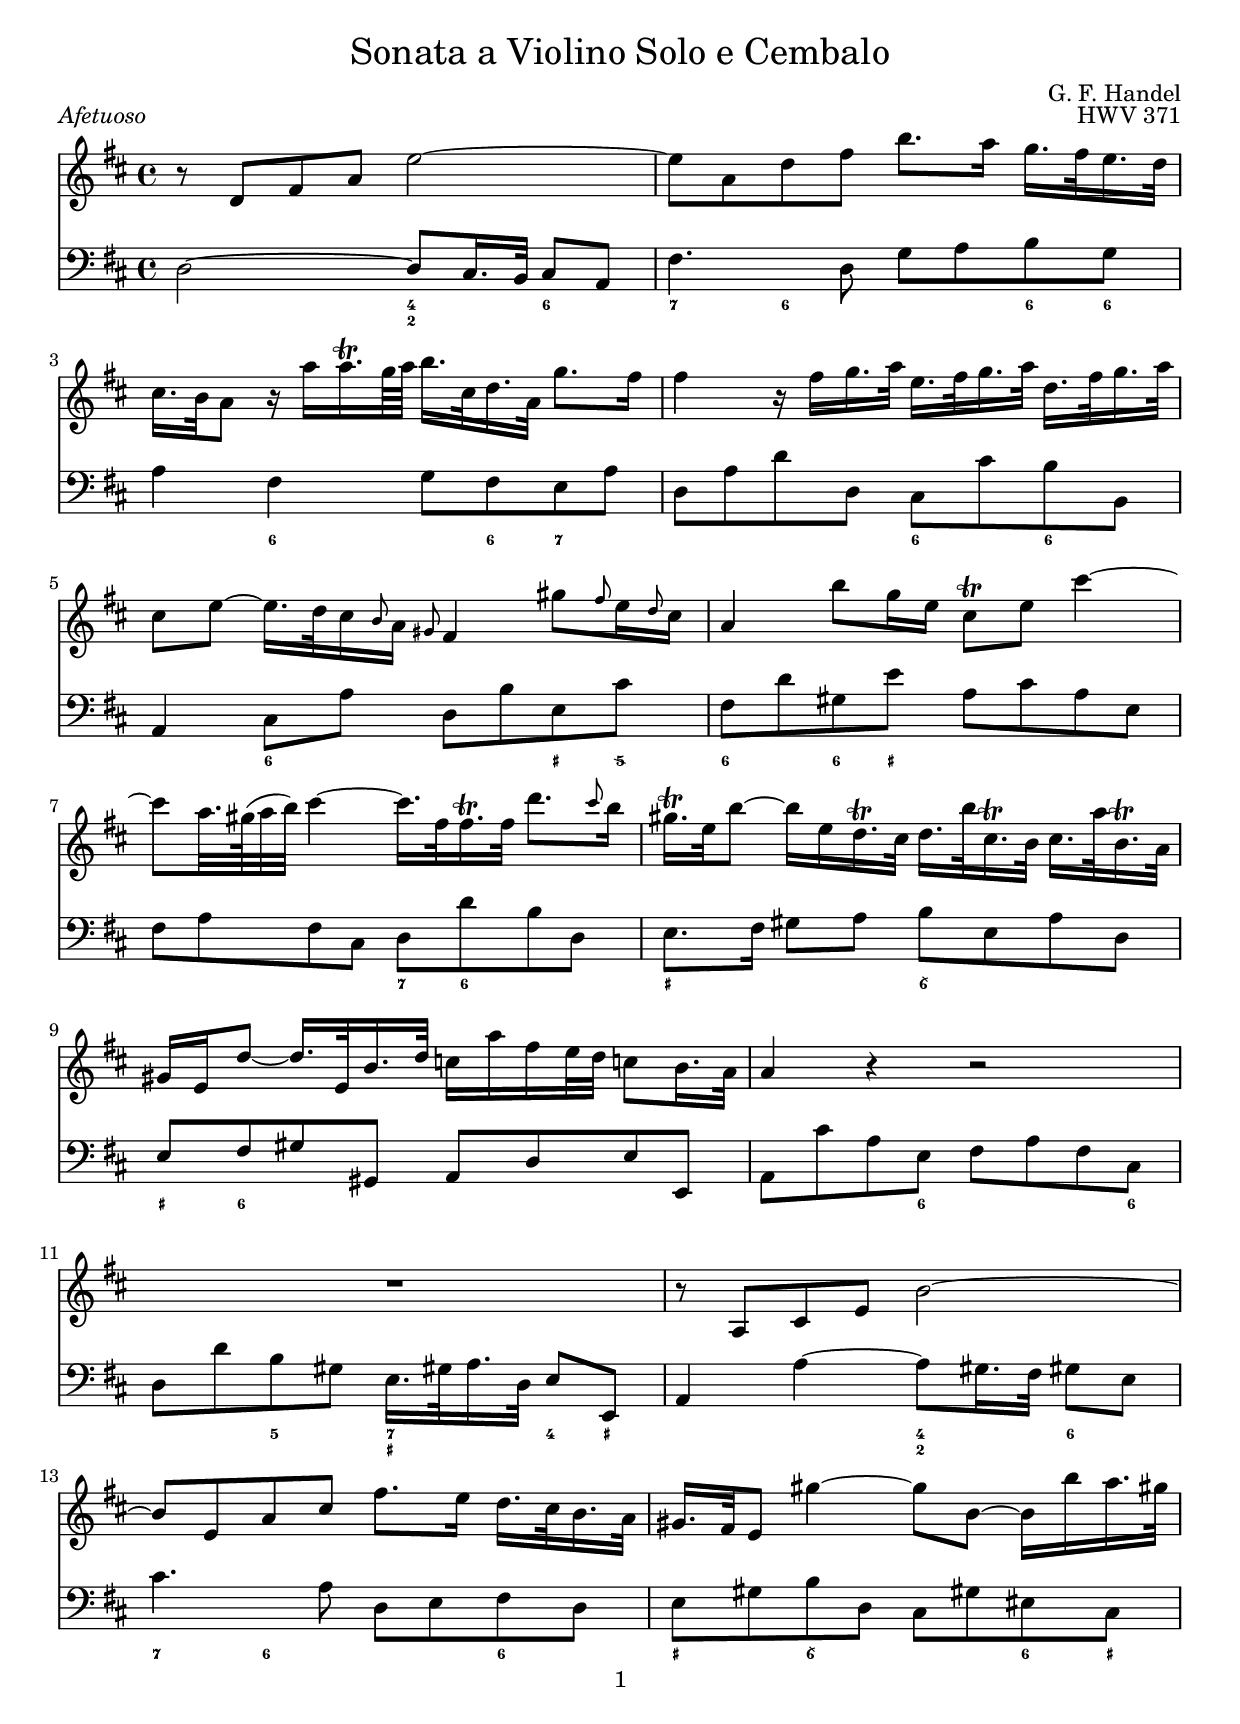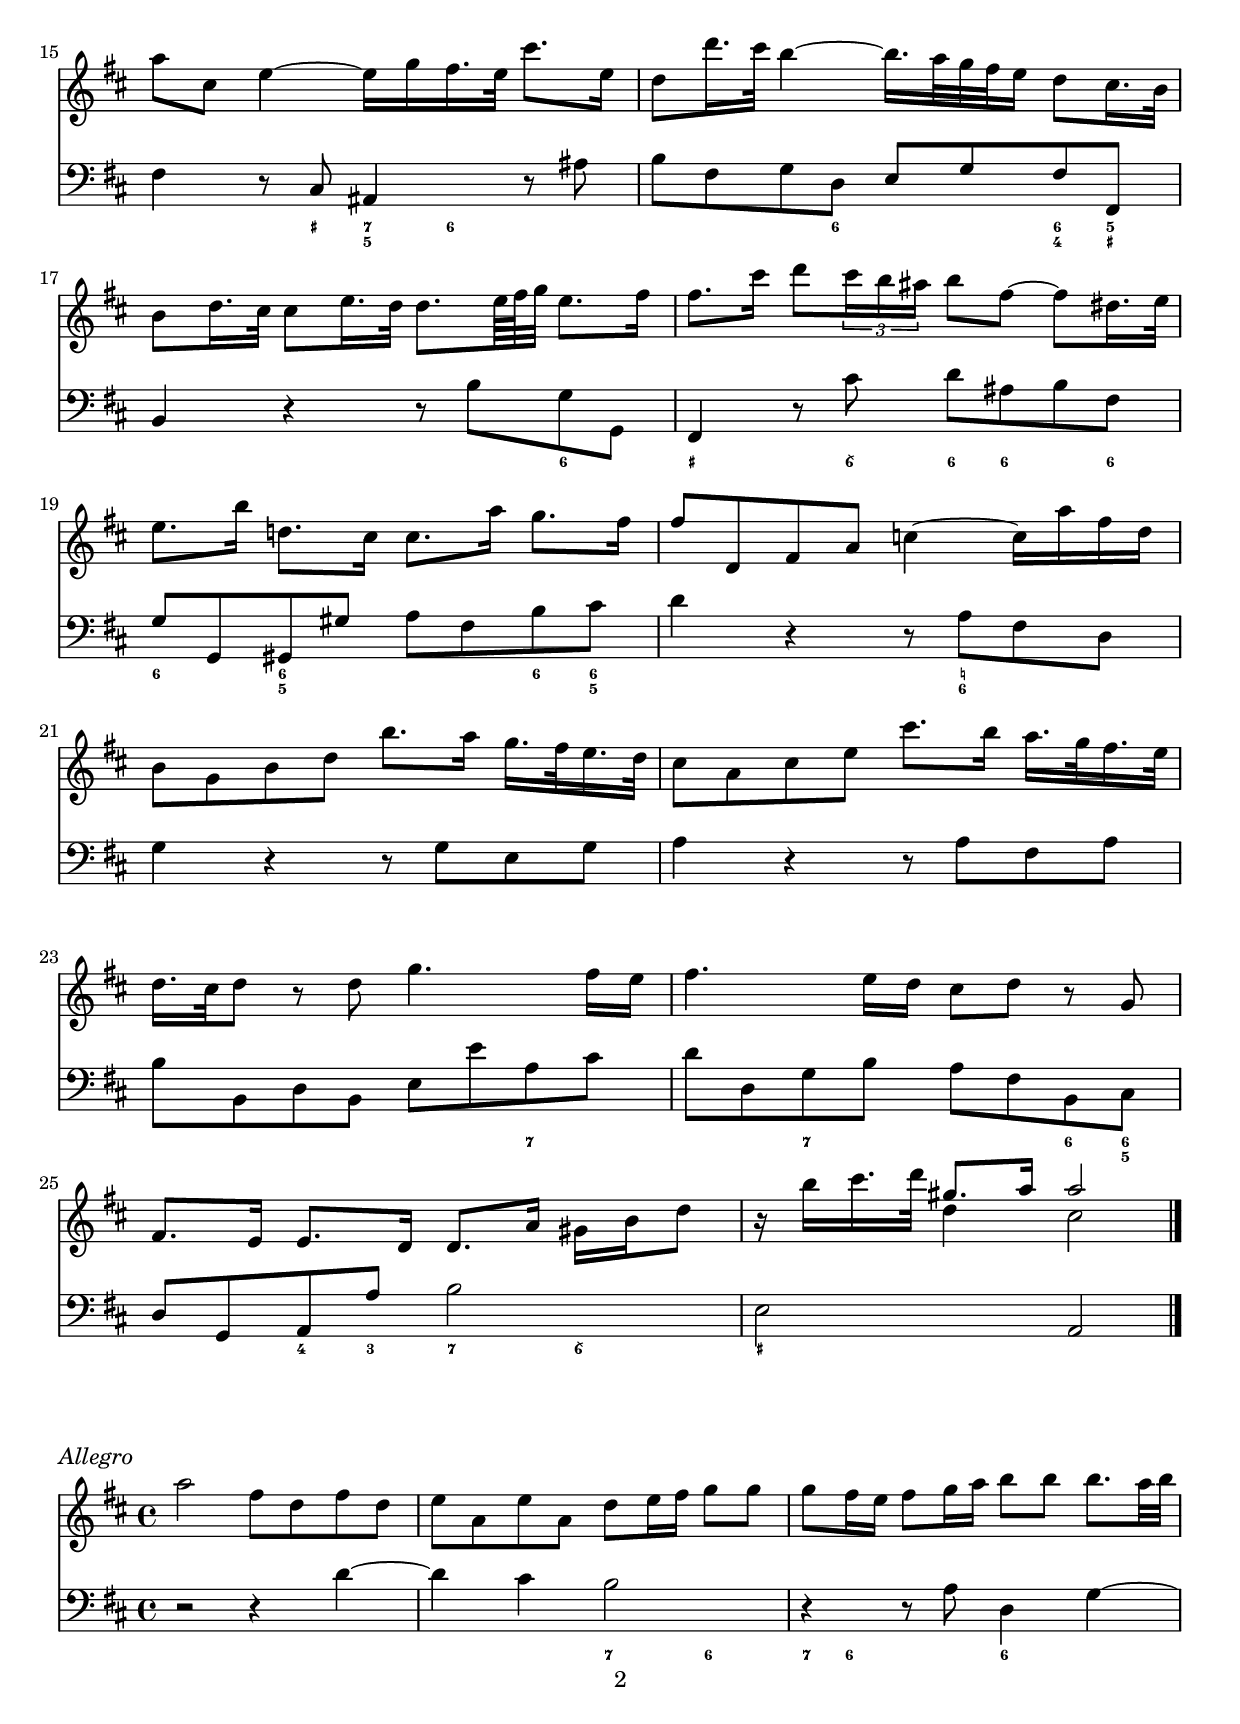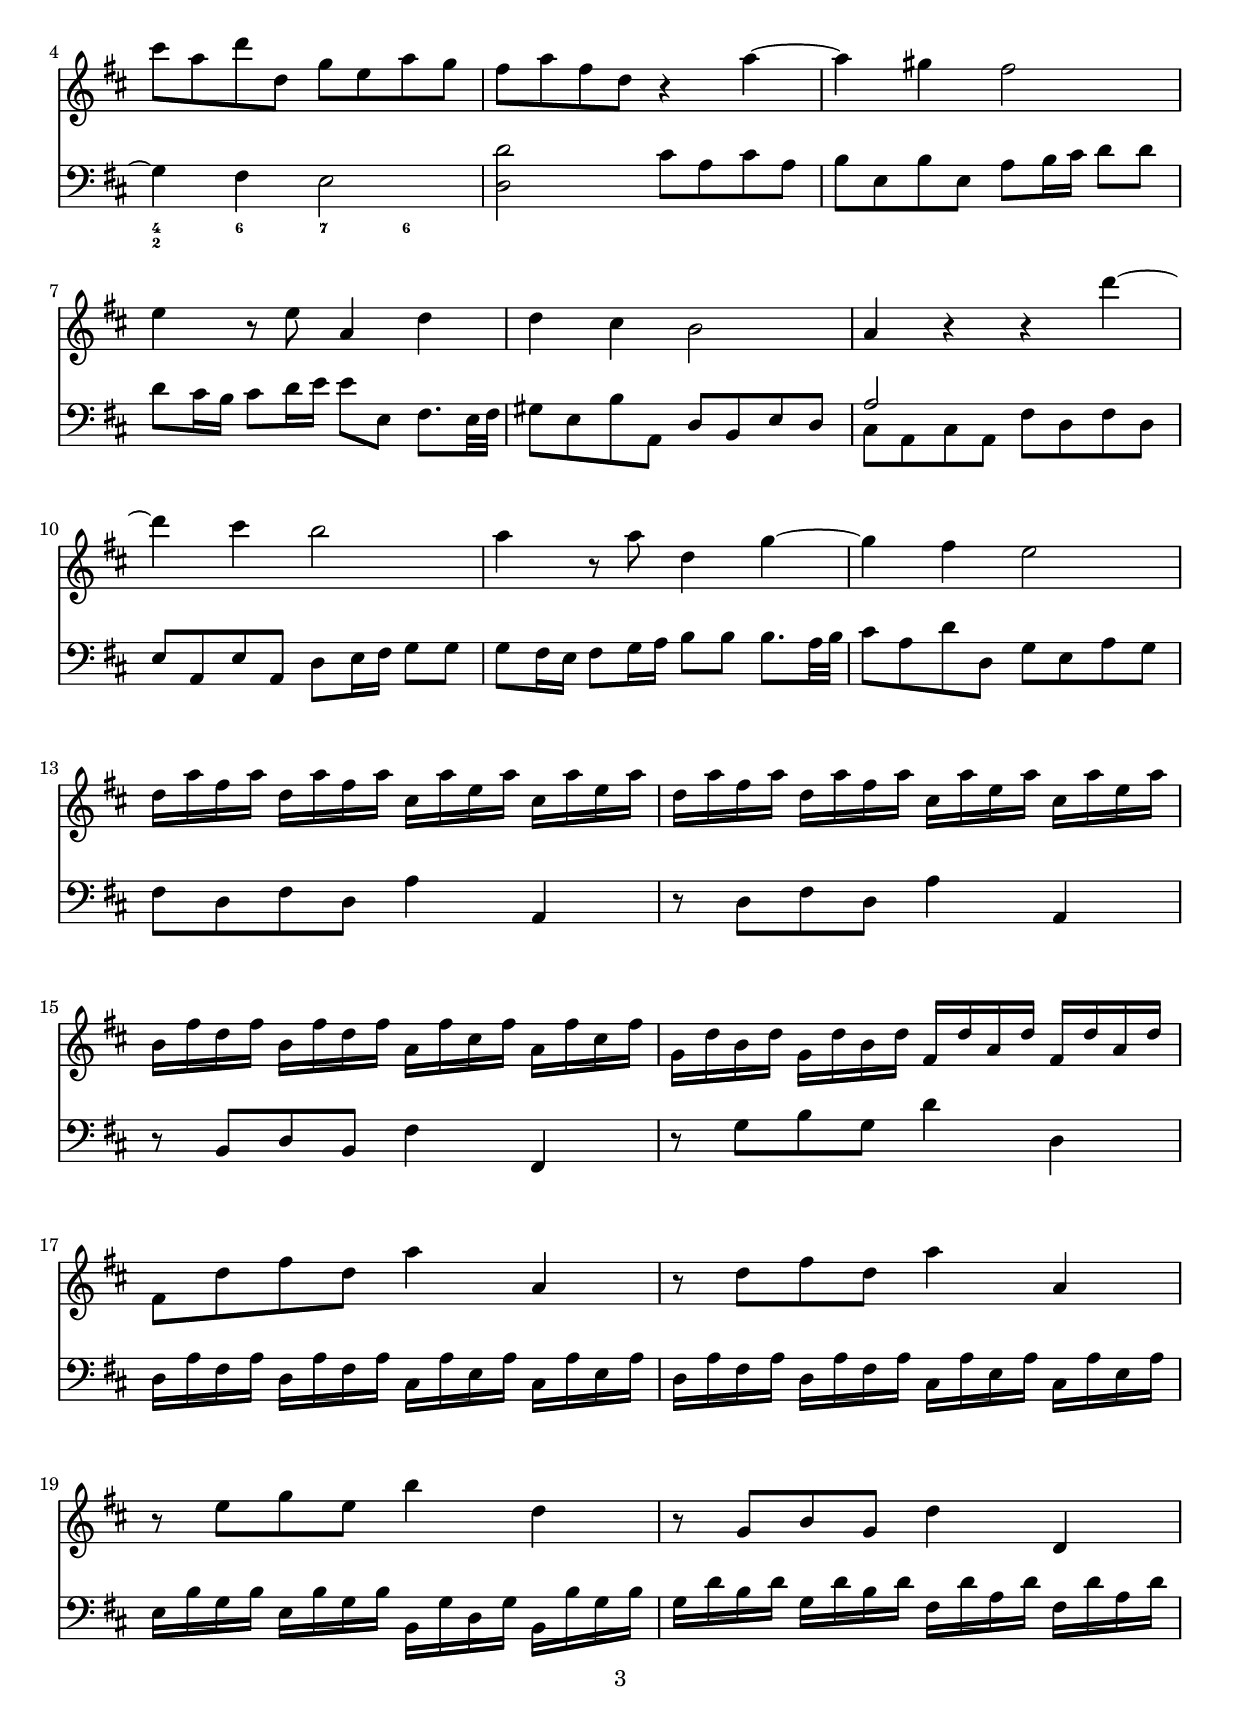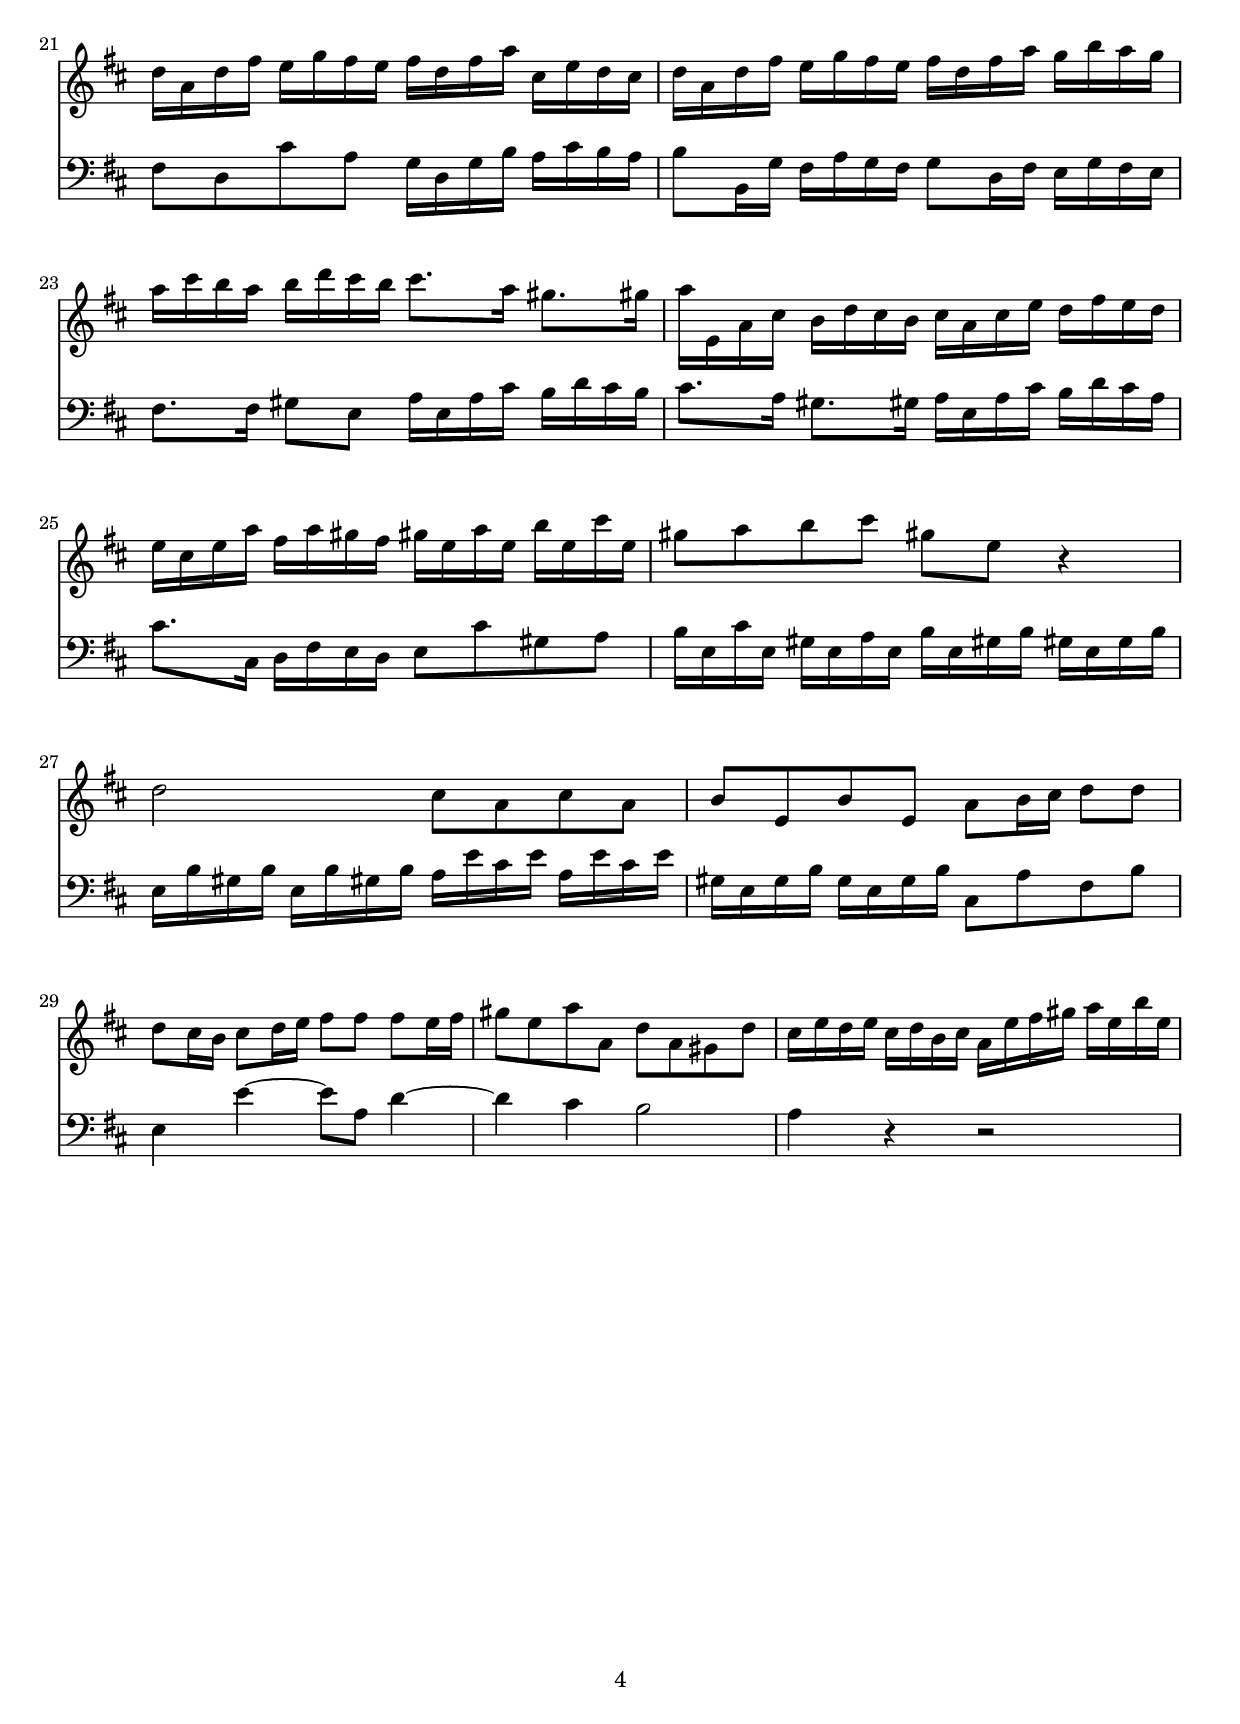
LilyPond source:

\version "2.18.2"
\language "english"

#(set-default-paper-size "a4")

\paper {
	top-margin = .8\cm
	bottom-margin = 0.8\cm
	max-systems-per-page = 7

	% Page numbers bottom, centered
	% From Lilypond Notation Reference section 3.2.2 Custom titles headers and footers
	print-page-number = ##t
	print-first-page-number = ##t
	oddHeaderMarkup = \markup \null
	evenHeaderMarkup = \markup \null
	oddFooterMarkup = \markup {
		\fill-line {
			\on-the-fly \print-page-number-check-first
			\fromproperty #'page:page-number-string
		}
	}
	evenFooterMarkup = \oddFooterMarkup
	}

\layout {
	indent = #0
}

\header {
	title = \markup {\medium "Sonata a Violino Solo e Cembalo" }
	composer = "G. F. Handel"
	opus = "HWV 371"
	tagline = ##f
}


%%%%%%%%%%%%%%%%%%
%% 1st Movement %%
%%%%%%%%%%%%%%%%%%

mvtI_vln = \relative c' {
	\clef treble
	\key d \major
	\time 4/4
	r8 d fs a e'2~ |
	e8 a, d fs b8. a16 g16. fs32 e16. d32 |
	cs16. b32 a8 r16 a' a16.\trill g64 a b16. cs,32 d16. a32 g'8. fs16 |
	fs4 r16 fs g16. a32 e16. fs32 g16. a32 d,16. fs32 g16. a32 |
	cs,8 e~ e16. d32 cs16 \grace b8 a16 \grace gs8 fs4 gs'8 \grace fs8 e16 \grace d8 cs16 |
	a4 b'8 g16 e cs8\trill e cs'4~ |
	cs8 a32. gs64( a32 b) cs4~ cs16. fs,32 fs16.\trill fs32 d'8. \grace cs8 b16 |
	gs16.\trill e32 b'8~ b16 e, d16.\trill cs32 d16. b'32 cs,16.\trill b32 cs16. a'32 b,16.\trill a32 |
	gs16 e d'8~ d16. e,32 b'16. d32 c16 a' fs e32 d c8 b16. a32 |
	a4 r4 r2 |
	R1 |
	r8 a, cs e b'2~ |
	b8 e, a cs fs8. e16 d16. cs32 b16. a32 |
	gs16. fs32 e8 gs'4~ gs8 b,~ b16 b' a16. gs32 |
	a8 cs, e4~ e16 g fs16. e32 cs'8. e,16 |
	d8 d'16. cs32 b4~ b16. a32 g fs e16 d8 cs16. b32 |
	b8 d16. cs32 cs8 e16. d32 d8. e64 fs g32 e8. fs16 |
	fs8. cs'16 d8 \tuplet 3/2 {cs16 b as} b8 fs~ fs ds16. e32 |
	e8. b'16 d,!8. cs16 cs8. a'16 g8. fs16 |
	fs8 d, fs a c4~ c16 a' fs d |
	b8 g b d b'8. a16 g16. fs32 e16. d32 |
	cs8 a cs e cs'8. b16 a16. g32 fs16. e32 |
	d16. cs32 d8 r d g4. fs16 e |
	fs4. e16 d cs8 d r g, |
	fs8. e16 e8. d16 d8. a'16 gs b d8 |
	r16 b' cs16. d32 << {gs,8. a16 a2} \\ {d,4 cs2}>> ||
	}

mvtI_bass = {
	\clef bass
	\key d \major
	d2~ d8 cs16. b,32 cs8 a, | fs4. d8 g a b g |
	a4 fs g8 fs e a | d a d' d cs cs' b b, |
	a,4 cs8 a d b e cs' | fs d' gs e' a cs' a e |
	fs a fs cs d d' b d | e8. fs16 gs8 a b e a d |
	e fs gs gs, a, d e e, | a, cs' a e fs a fs cs |
	d d' b gs e16. gs32 a16. d32 e8 e,8 | a,4 a4~ a8 gs 16. fs32 gs8 e8 |
	cs'4. a8 d e fs d | e gs b d cs gs es cs |
	fs4 r8 cs as,4 r8 as | b fs g d e g fs fs, |
	b,4 r r8 b g g, | fs,4 r8 cs' d' as b fs |
	g g, gs, gs a fs b cs' | d'4 r r8 a fs d |
	g4 r r8 g e g | a4 r r8 a fs a |
	b b, d b, e e' a cs' | d' d g b a fs b, cs |
	d g, a, a b2 | e a, \bar "|."
	}

mvtI_figs = \figuremode {
	<_>2 <4 2>4 <6> | <7>4 <6> <_> <6>8 <6> |
	<_>4 <6> <_> 8 <6> <7> <_> | <_> 2 <6> 4 <6> |
	<_>4 <6> <_> <_+>8 <5\\> | <6>4 <6>8 <_+> <_>2 |
	<_> <7>8 <6> <_>4 | <_+>2 <6\\> |
	<_+>8 <6> <_>2. | <_>4. <6>8 <_>4. <6>8 |
	<_>4 <5> <7 _+> <4>8 <_+> | <_>2 <4 2>4 <6> |
	<7> <6> <_> <6> | <_+> <6\\> <_> <6>8 <_+> |
	<_>4. <_+>8 <7 5> <6> <_>4 | <_>4. <6>8 <_>4 <6 4>8 <5 _+> |
	<_>2 <_>4 <6>4 | <_+>4. <6\\>8 <6> <6> <_> <6> |
	<6>4 <6 5> <_> <6>8 <6 5> | <_>2 <_>8 <_! 6> <_>4 |
	<_>1 | <_> |
	<_>2. <7>4 | <_> <7> <_> <6>8 <6 5> |
	<_>4 <4>8 <3> <7>4 <6\\> | <_+>2 <_> |
	}

% Alternative figured bass markup.
% Nicer font, but can't do slashes and source hard to read
mvtI_figs_alt = \figures {
	<_>2 <\markup {\medium \small 4} \markup {\medium \small 2}>4 <\markup {\medium \small 6}> | <\markup {\medium \small 7}>4 <\markup {\medium \small 6}> <_> <\markup {\medium \small 6}>8 <\markup {\medium \small 6}> |
	<_>4 <\markup {\medium \small 6}> <_> 8 <\markup {\medium \small 6}> <\markup {\medium \small 7}> <_> | <_> 2 <\markup {\medium \small 6}> 4 <\markup {\medium \small 6}> |
	<_>4 <\markup {\medium \small 6}> <_> <_+>8 <\markup {\medium \small 5+}> | <\markup {\medium \small 6}>4 <\markup {\medium \small 6}>8 <_+> <_>2 |
	<_> <\markup {\medium \small 7}>8 <\markup {\medium \small 6}> <_>4 | <_+>2 <\markup {\medium \small 6+}> |
	<_+>8 <\markup {\medium \small 6}> <_>2. | <_>4. <\markup {\medium \small 6}>8 <_>4. <\markup {\medium \small 6}>8 |
	<_>4 <\markup {\medium \small 5}> <\markup {\medium \small 7} _+> <\markup {\medium \small 4}>8 <_+> | <_>2 <\markup {\medium \small 4} \markup {\medium \small 2}>4 <\markup {\medium \small 6}> |
	<\markup {\medium \small 7}> <\markup {\medium \small 6}> <_> <\markup {\medium \small 6}> | <_+> <\markup {\medium \small 6+}> <_> <\markup {\medium \small 6}>8 <_+> |
	<_>4. <_+>8 <\markup {\medium \small 7} \markup {\medium \small 5}> <\markup {\medium \small 6}> <_>4 | <_>4. <\markup {\medium \small 6}>8 <_>4 <\markup {\medium \small 6} \markup {\medium \small 4}>8 <\markup {\medium \small 5} _+> |
	<_>2 <_>4 <\markup {\medium \small 6}>4 | <_+>4. <\markup {\medium \small 6+}>8 <\markup {\medium \small 6}> <\markup {\medium \small 6}> <_> <\markup {\medium \small 6}> |
	<\markup {\medium \small 6}>4 <\markup {\medium \small 6} \markup {\medium \small 5}> <_> <\markup {\medium \small 6}>8 <\markup {\medium \small 6} \markup {\medium \small 5}> | <_>2 <_>8 <_! \markup {\medium \small 6}> <_>4 |
	<_>1 | <_> |
	<_>2. <\markup {\medium \small 7}>4 | <_> <\markup {\medium \small 7}> <_> <\markup {\medium \small 6}>8 <\markup {\medium \small 6} \markup {\medium \small 5}> |
	<_>4 <\markup {\medium \small 4}>8 <\markup {\medium \small 3}> <\markup {\medium \small 7}>4 <\markup {\medium \small 6+}> | <_+>2 <_> |
	}


\score {
	\header {
	piece = \markup { \italic "Afetuoso" }
	}
	<<
		\set strictBeatBeaming = ##t
		\override TupletBracket.bracket-visibility = ##f
		\override Script.padding = #0.5
		#(set-accidental-style 'forget)
		\mvtI_vln

		\new Staff {
			#(set-accidental-style 'forget)
			\mvtI_bass
		}

		\new FiguredBass {
			\override FiguredBass.BassFigure #'font-size = #-1
			%\override FiguredBass.BassFigure #'font-series = #'normal
			\mvtI_figs
		}

		% Alternative figured bass
		%\mvtI_figs_alt
	>>
}


%%%%%%%%%%%%%%%%%%
%% 2nd Movement %%
%%%%%%%%%%%%%%%%%%

mvtII_vln = \relative c''' {
	\clef treble
	\key d \major
	\time 4/4
	a2 fs8 d fs d | e a, e' a, d e16 fs g8 g |
	g fs16 e fs8 g16 a b8 b b8. a32 b | cs8 a d d, g e a g |
	fs a fs d r4 a' ~ | a gs fs2 |
	e4 r8 e a,4 d | d cs b2 |
	a4 r r d' ~ | d cs b2 |
	a4 r8 a d,4 g~ | g fs e2 |
	d16 a' fs a d, a' fs a cs, a' e a cs, a' e a | d, a' fs a d, a' fs a cs, a' e a cs, a' e a |
	b, fs' d fs b, fs' d fs a, fs' cs fs a, fs' cs fs | g, d' b d g, d' b d fs, d' a d fs, d' a d |
	fs,8 d' fs d a'4 a, | r8 d fs d a'4 a, |
	r8 e' g e b'4 d, | r8 g, b g d'4 d, |
	d'16 a d fs e g fs e fs d fs a cs, e d cs | d a d fs e g fs e fs d fs a g b a g |
	a cs b a b d cs b cs8. a16 gs8. gs16 | a e, a cs b d cs b cs a cs e d fs e d |
	e cs e a fs a gs fs gs e a e b' e, cs' e, | gs8 a b cs gs e r4 |
	d2 cs8 a cs a | b e, b' e, a b16 cs d8 d |
	d cs16 b cs8 d16 e fs8 fs fs e16 fs | gs8 e a a, d a gs d' |
	cs16 e d e cs d b cs a e' fs gs a e b' e, |
	}

mvtII_bass = \relative c {
	\clef bass
	\key d \major
	r2 r4 d' ~ | d cs b2 |
	r4 r8 a8 d,4 g4 ~ | g fs e2 |
	<< \stemDown d2 \\ d'2 >> cs8 a cs a | b e, b' e, a b16 cs d8 d |
	d cs16 b cs8 d16 e e8 e, fs8. e32 fs | gs8 e b' a, d b e d |
	<< a'2 \\ {cs,8 a cs a} >> fs' d fs d | e a, e' a, d e16 fs g8 g |
	g fs16 e fs8 g16 a b8 b b8. a32 b | cs8 a d d, g e a g |
	fs d fs d a'4 a, | r8 d fs d a'4 a, |
	r8 b d b fs'4 fs, | r8 g' b g d'4 d, |
	d16 a' fs a d, a' fs a cs, a' e a cs, a' e a | d, a' fs a d, a' fs a cs, a' e a cs, a' e a |
	e b' g b e, b' g b b, g' d g b, b' g b | g d' b d g, d' b d fs, d' a d fs, d' a d |
	fs,8 d cs' a g16 d g b a cs b a | b8 b,16 g' fs a g fs g8 d16 fs e g fs e |
	fs8. fs16 gs8 e a16 e a cs b d cs b | cs8. a16 gs8. gs16 a e a cs b d cs a |
	cs8. cs,16 d fs e d e8 cs' gs a | b16 e, cs' e, gs e a e b' e, gs b gs e g b |
	e, b' gs b e, b' gs b a e' cs e a, e' cs e | gs, e g b g e g b cs,8 a' fs b |
	e,4 e' ~ e8 a, d4 ~ | d cs b2 |
	a4 r r2
	}

mvtII_figs = \figuremode {
	<_>1 | <_>2 <7>4 <6> |
	<7>8 <6> <_>4 <6> <_> | <4 2> <6> <7> <6> |
	}


\score {
	\header {
	piece = \markup { \italic "Allegro" }
	opus = ##f
	}
	<<
		\set strictBeatBeaming = ##t
		\override TupletBracket.bracket-visibility = ##f
		\override Script.padding = #0.5
		#(set-accidental-style 'forget)
		\mvtII_vln

		\new Staff {
			#(set-accidental-style 'forget)
			\mvtII_bass
		}

		\new FiguredBass {
			\override FiguredBass.BassFigure #'font-size = #-1
			%\override FiguredBass.BassFigure #'font-series = #'normal
			\mvtII_figs
			}
	>>
}
